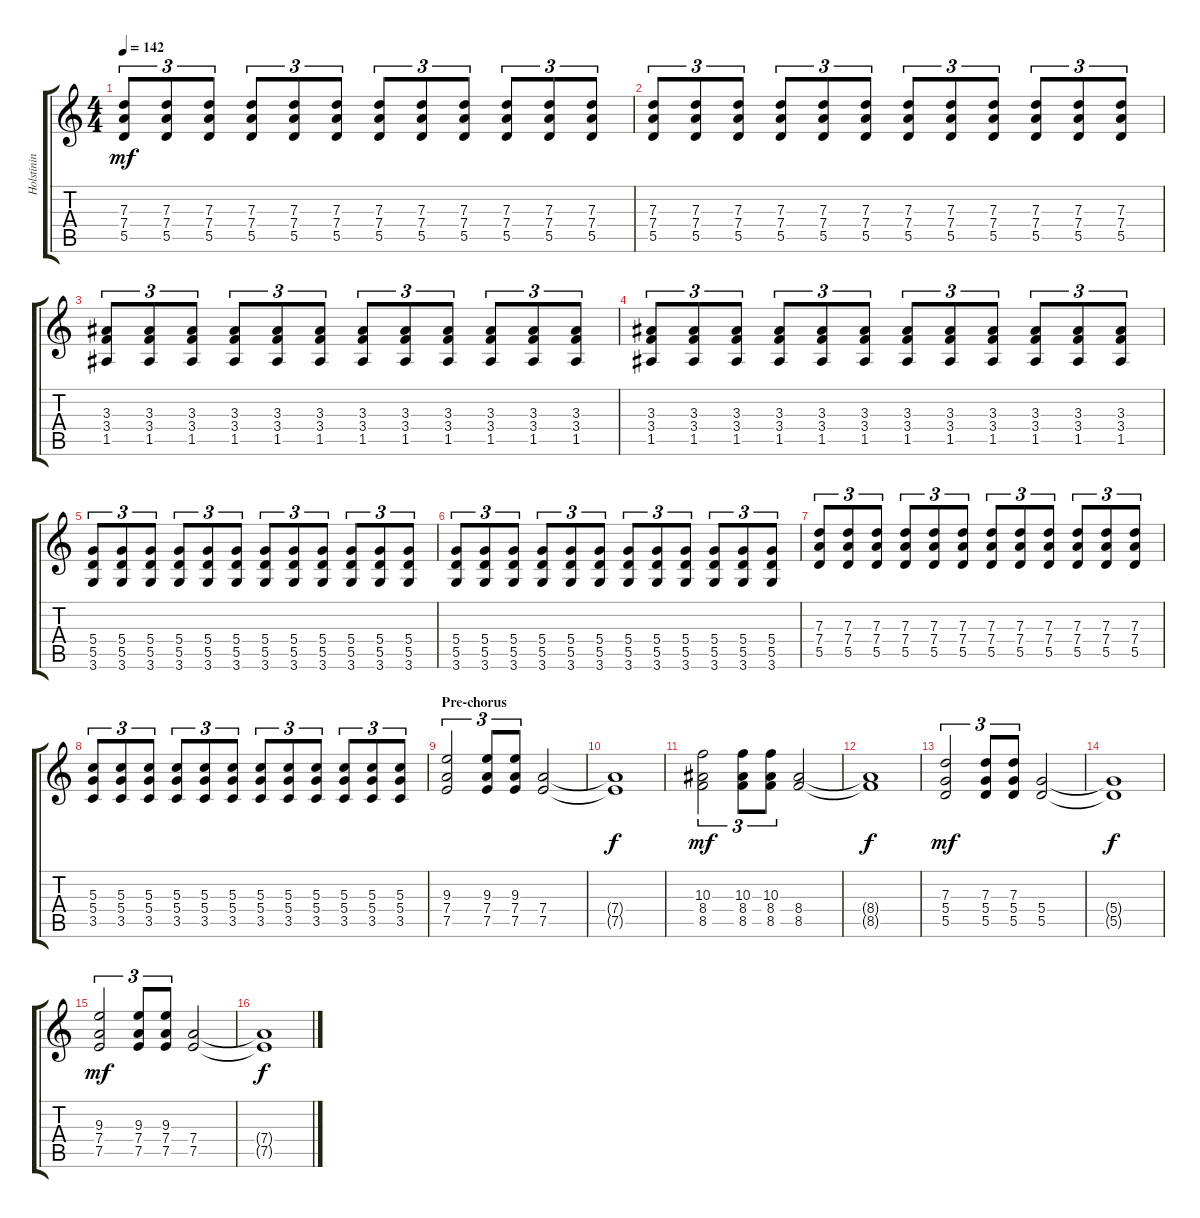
\track ("Holstinin" "Holstinin") {instrument distortionguitar}
\staff {score tabs}
\tuning (E4 B3 G3 D3 A2 E2) {hide}
\ts (4 4)
\tempo 142
\clef g2
\ks c
(7.3 7.4 5.5).8{tu (3 2) dy mf} (7.3 7.4 5.5).8{tu (3 2)} (7.3 7.4 5.5).8{tu (3 2)} (7.3 7.4 5.5).8{tu (3 2)} (7.3 7.4 5.5).8{tu (3 2)} (7.3 7.4 5.5).8{tu (3 2)} (7.3 7.4 5.5).8{tu (3 2)} (7.3 7.4 5.5).8{tu (3 2)} (7.3 7.4 5.5).8{tu (3 2)} (7.3 7.4 5.5).8{tu (3 2)} (7.3 7.4 5.5).8{tu (3 2)} (7.3 7.4 5.5).8{tu (3 2)} |
(7.3 7.4 5.5).8{tu (3 2)} (7.3 7.4 5.5).8{tu (3 2)} (7.3 7.4 5.5).8{tu (3 2)} (7.3 7.4 5.5).8{tu (3 2)} (7.3 7.4 5.5).8{tu (3 2)} (7.3 7.4 5.5).8{tu (3 2)} (7.3 7.4 5.5).8{tu (3 2)} (7.3 7.4 5.5).8{tu (3 2)} (7.3 7.4 5.5).8{tu (3 2)} (7.3 7.4 5.5).8{tu (3 2)} (7.3 7.4 5.5).8{tu (3 2)} (7.3 7.4 5.5).8{tu (3 2)} |
(3.3 3.4 1.5).8{tu (3 2)} (3.3 3.4 1.5).8{tu (3 2)} (3.3 3.4 1.5).8{tu (3 2)} (3.3 3.4 1.5).8{tu (3 2)} (3.3 3.4 1.5).8{tu (3 2)} (3.3 3.4 1.5).8{tu (3 2)} (3.3 3.4 1.5).8{tu (3 2)} (3.3 3.4 1.5).8{tu (3 2)} (3.3 3.4 1.5).8{tu (3 2)} (3.3 3.4 1.5).8{tu (3 2)} (3.3 3.4 1.5).8{tu (3 2)} (3.3 3.4 1.5).8{tu (3 2)} |
(3.3 3.4 1.5).8{tu (3 2)} (3.3 3.4 1.5).8{tu (3 2)} (3.3 3.4 1.5).8{tu (3 2)} (3.3 3.4 1.5).8{tu (3 2)} (3.3 3.4 1.5).8{tu (3 2)} (3.3 3.4 1.5).8{tu (3 2)} (3.3 3.4 1.5).8{tu (3 2)} (3.3 3.4 1.5).8{tu (3 2)} (3.3 3.4 1.5).8{tu (3 2)} (3.3 3.4 1.5).8{tu (3 2)} (3.3 3.4 1.5).8{tu (3 2)} (3.3 3.4 1.5).8{tu (3 2)} |
(5.4 5.5 3.6).8{tu (3 2)} (5.4 5.5 3.6).8{tu (3 2)} (5.4 5.5 3.6).8{tu (3 2)} (5.4 5.5 3.6).8{tu (3 2)} (5.4 5.5 3.6).8{tu (3 2)} (5.4 5.5 3.6).8{tu (3 2)} (5.4 5.5 3.6).8{tu (3 2)} (5.4 5.5 3.6).8{tu (3 2)} (5.4 5.5 3.6).8{tu (3 2)} (5.4 5.5 3.6).8{tu (3 2)} (5.4 5.5 3.6).8{tu (3 2)} (5.4 5.5 3.6).8{tu (3 2)} |
(5.4 5.5 3.6).8{tu (3 2)} (5.4 5.5 3.6).8{tu (3 2)} (5.4 5.5 3.6).8{tu (3 2)} (5.4 5.5 3.6).8{tu (3 2)} (5.4 5.5 3.6).8{tu (3 2)} (5.4 5.5 3.6).8{tu (3 2)} (5.4 5.5 3.6).8{tu (3 2)} (5.4 5.5 3.6).8{tu (3 2)} (5.4 5.5 3.6).8{tu (3 2)} (5.4 5.5 3.6).8{tu (3 2)} (5.4 5.5 3.6).8{tu (3 2)} (5.4 5.5 3.6).8{tu (3 2)} |
(7.3 7.4 5.5).8{tu (3 2)} (7.3 7.4 5.5).8{tu (3 2)} (7.3 7.4 5.5).8{tu (3 2)} (7.3 7.4 5.5).8{tu (3 2)} (7.3 7.4 5.5).8{tu (3 2)} (7.3 7.4 5.5).8{tu (3 2)} (7.3 7.4 5.5).8{tu (3 2)} (7.3 7.4 5.5).8{tu (3 2)} (7.3 7.4 5.5).8{tu (3 2)} (7.3 7.4 5.5).8{tu (3 2)} (7.3 7.4 5.5).8{tu (3 2)} (7.3 7.4 5.5).8{tu (3 2)} |
(5.3 5.4 3.5).8{tu (3 2)} (5.3 5.4 3.5).8{tu (3 2)} (5.3 5.4 3.5).8{tu (3 2)} (5.3 5.4 3.5).8{tu (3 2)} (5.3 5.4 3.5).8{tu (3 2)} (5.3 5.4 3.5).8{tu (3 2)} (5.3 5.4 3.5).8{tu (3 2)} (5.3 5.4 3.5).8{tu (3 2)} (5.3 5.4 3.5).8{tu (3 2)} (5.3 5.4 3.5).8{tu (3 2)} (5.3 5.4 3.5).8{tu (3 2)} (5.3 5.4 3.5).8{tu (3 2)} |
\section ("" "Pre-chorus")
(9.3 7.4 7.5).2{tu (3 2)} (9.3 7.4 7.5).8{tu (3 2)} (9.3 7.4 7.5).8{tu (3 2)} (7.4 7.5).2 |
(7.4{t} 7.5{t}).1{dy f} |
(10.3 8.4 8.5).2{tu (3 2) dy mf} (10.3 8.4 8.5).8{tu (3 2)} (10.3 8.4 8.5).8{tu (3 2)} (8.4 8.5).2 |
(8.4{t} 8.5{t}).1{dy f} |
(7.3 5.4 5.5).2{tu (3 2) dy mf} (7.3 5.4 5.5).8{tu (3 2)} (7.3 5.4 5.5).8{tu (3 2)} (5.4 5.5).2 |
(5.4{t} 5.5{t}).1{dy f} |
(9.3 7.4 7.5).2{tu (3 2) dy mf} (9.3 7.4 7.5).8{tu (3 2)} (9.3 7.4 7.5).8{tu (3 2)} (7.4 7.5).2 |
(7.4{t} 7.5{t}).1{dy f}
